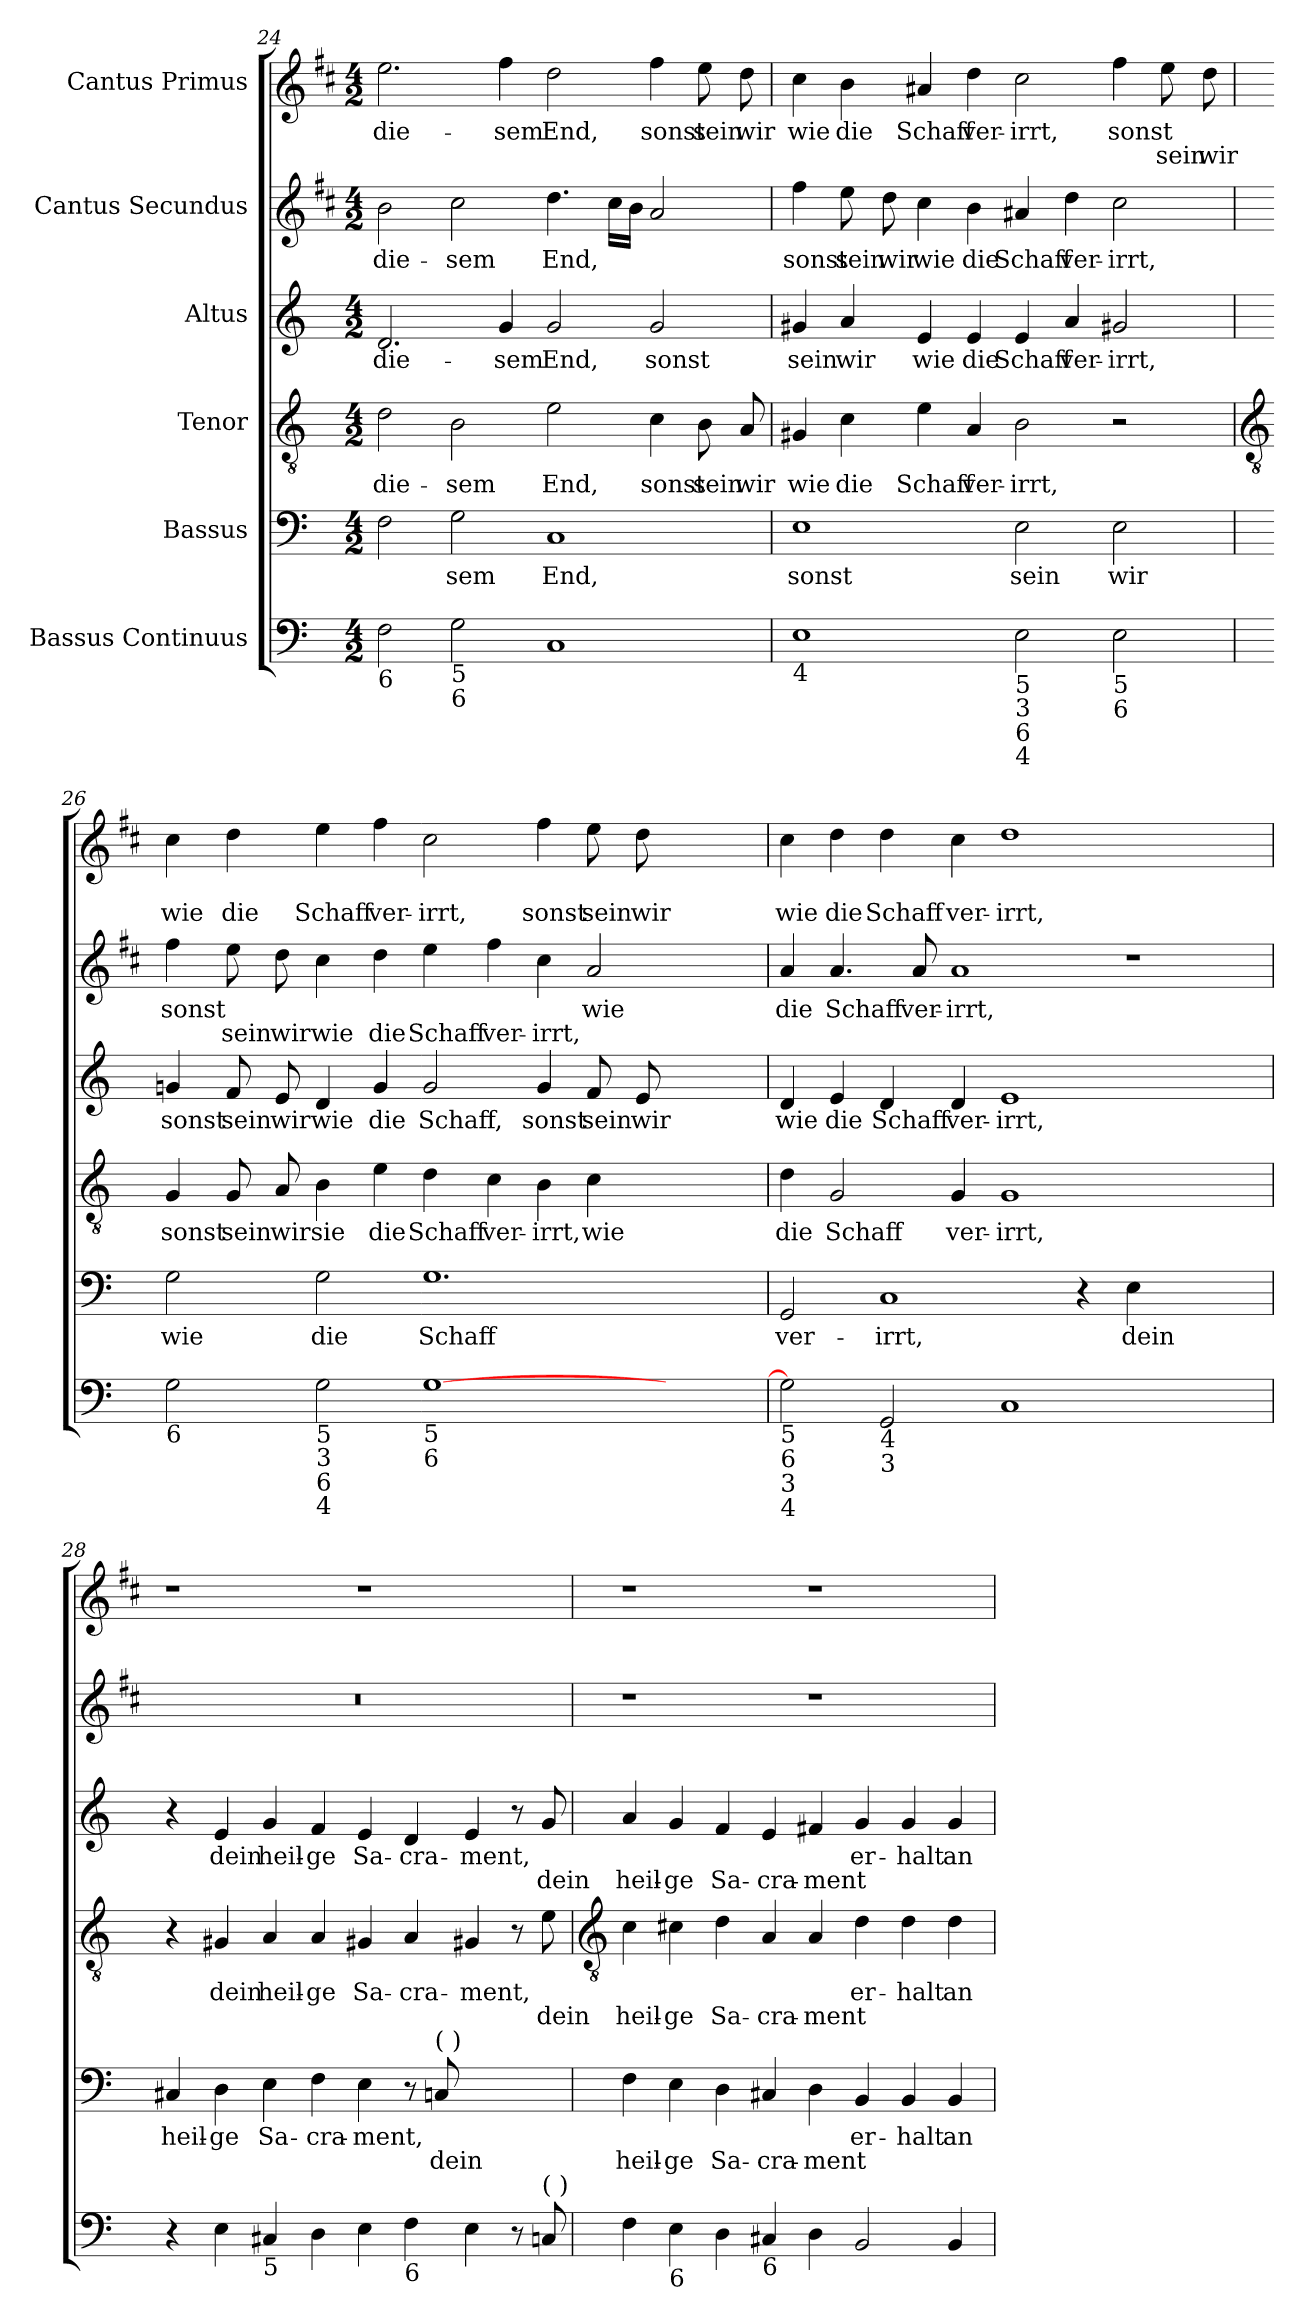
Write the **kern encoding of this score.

**kern	**kern	**text	**text	**kern	**text	**text	**kern	**text	**text	**kern	**text	**text	**kern	**text	**text
*part6	*part5	*part5	*part5	*part4	*part4	*part4	*part3	*part3	*part3	*part2	*part2	*part2	*part1	*part1	*part1
*staff6	*staff5	*staff5	*staff5	*staff4	*staff4	*staff4	*staff3	*staff3	*staff3	*staff2	*staff2	*staff2	*staff1	*staff1	*staff1
*I"Bassus Continuus	*I"Bassus	*	*	*I"Tenor	*	*	*I"Altus	*	*	*I"Cantus Secundus	*	*	*I"Cantus Primus	*	*
!!LO:LB:g=z
*clefF4	*clefF4	*	*	*clefGv2	*	*	*clefG2	*	*	*clefG2	*	*	*clefG2	*	*
*	*	*	*	*	*	*	*	*	*	*ITrd1c2	*	*	*ITrd1c2	*	*
*k[]	*k[]	*	*	*k[]	*	*	*k[]	*	*	*k[]	*	*	*k[]	*	*
*C:	*C:	*	*	*C:	*	*	*C:	*	*	*C:	*	*	*C:	*	*
*M4/2	*M4/2	*	*	*M4/2	*	*	*M4/2	*	*	*M4/2	*	*	*M4/2	*	*
=24	=24	=24	=24	=24	=24	=24	=24	=24	=24	=24	=24	=24	=24	=24	=24
!LO:TX:b:t=6	!	!	!	!	!	!	!	!	!	!	!	!	!	!	!
!	!	!	!	!	!LO:LY:b	!	!	!LO:LY:b	!	!	!LO:LY:b	!	!	!LO:LY:b	!
2F	2F	.	.	2d	die-	.	2.d	die-	.	2a	die-	.	2.dd	die-	.
!LO:TX:b:t=5	!	!	!	!	!	!	!	!	!	!	!	!	!	!	!
!LO:TX:b:t=6	!	!	!	!	!	!	!	!	!	!	!	!	!	!	!
!	!	!LO:LY:b	!	!	!LO:LY:b	!	!	!	!	!	!LO:LY:b	!	!	!	!
2G	2G	-sem	.	2B	-sem	.	.	.	.	2b	-sem	.	.	.	.
!	!	!	!	!	!	!	!	!LO:LY:b	!	!	!	!	!	!LO:LY:b	!
.	.	.	.	.	.	.	4g	-sem	.	.	.	.	4ee	-sem	.
!	!	!LO:LY:b	!	!	!LO:LY:b	!	!	!LO:LY:b	!	!	!LO:LY:b	!	!	!LO:LY:b	!
1C	1C	End,	.	2e	End,	.	2g	End,	.	4.cc	End,	.	2cc	End,	.
.	.	.	.	.	.	.	.	.	.	16bLL	.	.	.	.	.
.	.	.	.	.	.	.	.	.	.	16aJJ	.	.	.	.	.
!	!	!	!	!	!LO:LY:b	!	!	!LO:LY:b	!	!	!	!	!	!LO:LY:b	!
.	.	.	.	4c	sonst	.	2g	sonst	.	2g	.	.	4ee	sonst	.
!	!	!	!	!	!LO:LY:b	!	!	!	!	!	!	!	!	!LO:LY:b	!
.	.	.	.	8B	sein	.	.	.	.	.	.	.	8dd	sein	.
!	!	!	!	!	!LO:LY:b	!	!	!	!	!	!	!	!	!LO:LY:b	!
.	.	.	.	8A	wir	.	.	.	.	.	.	.	8cc	wir	.
=25	=25	=25	=25	=25	=25	=25	=25	=25	=25	=25	=25	=25	=25	=25	=25
!LO:TX:b:t=4	!	!	!	!	!	!	!	!	!	!	!	!	!	!	!
!	!	!LO:LY:b	!	!	!LO:LY:b	!	!	!LO:LY:b	!	!	!LO:LY:b	!	!	!LO:LY:b	!
1E	1E	sonst	.	4G#X	wie	.	4g#X	sein	.	4ee	sonst	.	4b	wie	.
!	!	!	!	!	!LO:LY:b	!	!	!LO:LY:b	!	!	!LO:LY:b	!	!	!LO:LY:b	!
.	.	.	.	4c	die	.	4a	wir	.	8dd	sein	.	4a	die	.
!	!	!	!	!	!	!	!	!	!	!	!LO:LY:b	!	!	!	!
.	.	.	.	.	.	.	.	.	.	8cc	wir	.	.	.	.
!	!	!	!	!	!LO:LY:b	!	!	!LO:LY:b	!	!	!LO:LY:b	!	!	!LO:LY:b	!
.	.	.	.	4e	Schaff	.	4e	wie	.	4b	wie	.	4g#X	Schaff	.
!	!	!	!	!	!LO:LY:b	!	!	!LO:LY:b	!	!	!LO:LY:b	!	!	!LO:LY:b	!
.	.	.	.	4A	ver-	.	4e	die	.	4a	die	.	4cc	ver-	.
!LO:TX:b:t=5\n3	!	!	!	!	!	!	!	!	!	!	!	!	!	!	!
!LO:TX:b:t=6\n4	!	!	!	!	!	!	!	!	!	!	!	!	!	!	!
!	!	!LO:LY:b	!	!	!LO:LY:b	!	!	!LO:LY:b	!	!	!LO:LY:b	!	!	!LO:LY:b	!
2E	2E	sein	.	2B	-irrt,	.	4e	Schaff	.	4g#X	Schaff	.	2b	-irrt,	.
!	!	!	!	!	!	!	!	!LO:LY:b	!	!	!LO:LY:b	!	!	!	!
.	.	.	.	.	.	.	4a	ver-	.	4cc	ver-	.	.	.	.
!LO:TX:b:t=5	!	!	!	!	!	!	!	!	!	!	!	!	!	!	!
!LO:TX:b:t=6	!	!	!	!	!	!	!	!	!	!	!	!	!	!	!
!	!	!LO:LY:b	!	!	!	!	!	!LO:LY:b	!	!	!LO:LY:b	!	!	!LO:LY:b	!
2E	2E	wir	.	2r	.	.	2g#X	-irrt,	.	2b	-irrt,	.	4ee	sonst	.
!	!	!	!	!	!	!	!	!	!	!	!	!	!	!	!LO:LY:b
.	.	.	.	.	.	.	.	.	.	.	.	.	8dd	.	sein
!	!	!	!	!	!	!	!	!	!	!	!	!	!	!	!LO:LY:b
.	.	.	.	.	.	.	.	.	.	.	.	.	8cc	.	wir
!!LO:LB:g=z
=26	=26	=26	=26	=26	=26	=26	=26	=26	=26	=26	=26	=26	=26	=26	=26
*	*	*	*	*clefGv2	*	*	*	*	*	*	*	*	*	*	*
!LO:TX:b:t=6	!	!	!	!	!	!	!	!	!	!	!	!	!	!	!
!	!	!LO:LY:b	!	!	!LO:LY:b	!	!	!LO:LY:b	!	!	!LO:LY:b	!	!	!	!LO:LY:b
2G	2G	wie	.	4G	sonst	.	4gn	sonst	.	4ee	sonst	.	4b	.	wie
!	!	!	!	!	!LO:LY:b	!	!	!LO:LY:b	!	!	!	!LO:LY:b	!	!	!LO:LY:b
.	.	.	.	8G	sein	.	8f	sein	.	8dd	.	sein	4cc	.	die
!	!	!	!	!	!LO:LY:b	!	!	!LO:LY:b	!	!	!	!LO:LY:b	!	!	!
.	.	.	.	8A	wir	.	8e	wir	.	8cc	.	wir	.	.	.
!LO:TX:b:t=5\n3	!	!	!	!	!	!	!	!	!	!	!	!	!	!	!
!LO:TX:b:t=6\n4	!	!	!	!	!	!	!	!	!	!	!	!	!	!	!
!	!	!LO:LY:b	!	!	!LO:LY:b	!	!	!LO:LY:b	!	!	!	!LO:LY:b	!	!	!LO:LY:b
2G	2G	die	.	4B	sie	.	4d	wie	.	4b	.	wie	4dd	.	Schaff
!	!	!	!	!	!LO:LY:b	!	!	!LO:LY:b	!	!	!	!LO:LY:b	!	!	!LO:LY:b
.	.	.	.	4e	die	.	4g	die	.	4cc	.	die	4ee	.	ver-
!LO:TX:b:t=5	!	!	!	!	!	!	!	!	!	!	!	!	!	!	!
!LO:TX:b:t=6	!	!	!	!	!	!	!	!	!	!	!	!	!	!	!
!	!	!LO:LY:b	!	!	!LO:LY:b	!	!	!LO:LY:b	!	!	!	!LO:LY:b	!	!	!LO:LY:b
[1G	1.G	Schaff	.	4d	Schaff	.	2g	Schaff,	.	4dd	.	Schaff	2b	.	-irrt,
!	!	!	!	!	!LO:LY:b	!	!	!	!	!	!	!LO:LY:b	!	!	!
.	.	.	.	4c	ver-	.	.	.	.	4ee	.	ver-	.	.	.
!	!	!	!	!	!LO:LY:b	!	!	!LO:LY:b	!	!	!	!LO:LY:b	!	!	!LO:LY:b
.	.	.	.	4B	-irrt,	.	4g	sonst	.	4b	.	-irrt,	4ee	.	sonst
!	!	!	!	!	!LO:LY:b	!	!	!LO:LY:b	!	!	!LO:LY:b	!	!	!	!LO:LY:b
.	.	.	.	4c	wie	.	8f	sein	.	2g	wie	.	8dd	.	sein
!	!	!	!	!	!	!	!	!LO:LY:b	!	!	!	!	!	!	!LO:LY:b
.	.	.	.	.	.	.	8e	wir	.	.	.	.	8cc	.	wir
2ryy	.	.	.	2ryy	.	.	2ryy	.	.	.	.	.	2ryy	.	.
.	.	.	.	.	.	.	.	.	.	4ryy	.	.	.	.	.
=27	=27	=27	=27	=27	=27	=27	=27	=27	=27	=27	=27	=27	=27	=27	=27
!LO:TX:b:t=5	!	!	!	!	!	!	!	!	!	!	!	!	!	!	!
!LO:TX:b:t=6	!	!	!	!	!	!	!	!	!	!	!	!	!	!	!
!LO:TX:b:t=3	!	!	!	!	!	!	!	!	!	!	!	!	!	!	!
!LO:TX:b:t=4	!	!	!	!	!	!	!	!	!	!	!	!	!	!	!
!	!	!LO:LY:b	!	!	!LO:LY:b	!	!	!LO:LY:b	!	!	!LO:LY:b	!	!	!	!LO:LY:b
2G]	2GG	ver-	.	4d	die	.	4d	wie	.	4g	die	.	4b	.	wie
!	!	!	!	!	!LO:LY:b	!	!	!LO:LY:b	!	!	!LO:LY:b	!	!	!	!LO:LY:b
.	.	.	.	2G	Schaff	.	4e	die	.	4.g	Schaff	.	4cc	.	die
!LO:TX:b:t=4	!	!	!	!	!	!	!	!	!	!	!	!	!	!	!
!LO:TX:b:t=3	!	!	!	!	!	!	!	!	!	!	!	!	!	!	!
!	!	!LO:LY:b	!	!	!	!	!	!LO:LY:b	!	!	!	!	!	!	!LO:LY:b
2GG	1C	-irrt,	.	.	.	.	4d	Schaff	.	.	.	.	4cc	.	Schaff
!	!	!	!	!	!	!	!	!	!	!	!LO:LY:b	!	!	!	!
.	.	.	.	.	.	.	.	.	.	8g	ver-	.	.	.	.
!	!	!	!	!	!LO:LY:b	!	!	!LO:LY:b	!	!	!LO:LY:b	!	!	!	!LO:LY:b
.	.	.	.	4G	ver-	.	4d	ver-	.	1g	-irrt,	.	4b	.	ver-
!	!	!	!	!	!LO:LY:b	!	!	!LO:LY:b	!	!	!	!	!	!	!LO:LY:b
1C	.	.	.	1G	-irrt,	.	1e	-irrt,	.	.	.	.	1cc	.	-irrt,
.	4r	.	.	.	.	.	.	.	.	.	.	.	.	.	.
!	!	!LO:LY:b	!	!	!	!	!	!	!	!	!	!	!	!	!
.	4E	dein	.	.	.	.	.	.	.	1r	.	.	.	.	.
2.ryy	2.ryy	.	.	2.ryy	.	.	2.ryy	.	.	.	.	.	2.ryy	.	.
=28	=28	=28	=28	=28	=28	=28	=28	=28	=28	=28	=28	=28	=28	=28	=28
!	!	!LO:LY:b	!	!	!	!	!	!	!	!	!	!	!	!	!
4r	4C#X	heil-	.	4r	.	.	4r	.	.	0r	.	.	1r	.	.
!	!	!LO:LY:b	!	!	!LO:LY:b	!	!	!LO:LY:b	!	!	!	!	!	!	!
4E	4D	-ge	.	4G#X	dein	.	4e	dein	.	.	.	.	.	.	.
!LO:TX:b:t=5	!	!	!	!	!	!	!	!	!	!	!	!	!	!	!
!	!	!LO:LY:b	!	!	!LO:LY:b	!	!	!LO:LY:b	!	!	!	!	!	!	!
4C#X	4E	Sa-	.	4A	heil-	.	4g	heil-	.	.	.	.	.	.	.
!	!	!LO:LY:b	!	!	!LO:LY:b	!	!	!LO:LY:b	!	!	!	!	!	!	!
4D	4F	-cra-	.	4A	-ge	.	4f	-ge	.	.	.	.	.	.	.
!	!	!LO:LY:b	!	!	!LO:LY:b	!	!	!LO:LY:b	!	!	!	!	!	!	!
4E	4E	-ment,	.	4G#X	Sa-	.	4e	Sa-	.	.	.	.	1r	.	.
!LO:TX:b:t=6	!	!	!	!	!	!	!	!	!	!	!	!	!	!	!
!	!	!	!	!	!LO:LY:b	!	!	!LO:LY:b	!	!	!	!	!	!	!
4F	8r	.	.	4A	-cra-	.	4d	-cra-	.	.	.	.	.	.	.
!	!LO:TX:a:t=(  )	!	!	!	!	!	!	!	!	!	!	!	!	!	!
!	!	!	!LO:LY:b	!	!	!	!	!	!	!	!	!	!	!	!
.	8C	.	dein	.	.	.	.	.	.	.	.	.	.	.	.
!	!	!	!	!	!LO:LY:b	!	!	!LO:LY:b	!	!	!	!	!	!	!
4E	2ryy	.	.	4G#X	-ment,	.	4e	-ment,	.	.	.	.	.	.	.
8r	.	.	.	8r	.	.	8r	.	.	.	.	.	.	.	.
!LO:TX:a:t=(  )	!	!	!	!	!	!	!	!	!	!	!	!	!	!	!
!	!	!	!	!	!	!LO:LY:b	!	!	!LO:LY:b	!	!	!	!	!	!
8C	.	.	.	8e	.	dein	8g	.	dein	.	.	.	.	.	.
!!LO:LB:g=z
=29	=29	=29	=29	=29	=29	=29	=29	=29	=29	=29	=29	=29	=29	=29	=29
*	*	*	*	*clefGv2	*	*	*	*	*	*	*	*	*	*	*
!	!	!	!LO:LY:b	!	!	!LO:LY:b	!	!	!LO:LY:b	!	!	!	!	!	!
4F	4F	.	heil-	4c	.	heil-	4a	.	heil-	1r	.	.	1r	.	.
!LO:TX:b:t=6	!	!	!	!	!	!	!	!	!	!	!	!	!	!	!
!	!	!	!LO:LY:b	!	!	!LO:LY:b	!	!	!LO:LY:b	!	!	!	!	!	!
4E	4E	.	-ge	4c#X	.	-ge	4g	.	-ge	.	.	.	.	.	.
!	!	!	!LO:LY:b	!	!	!LO:LY:b	!	!	!LO:LY:b	!	!	!	!	!	!
4D	4D	.	Sa-	4d	.	Sa-	4f	.	Sa-	.	.	.	.	.	.
!LO:TX:b:t=6	!	!	!	!	!	!	!	!	!	!	!	!	!	!	!
!	!	!	!LO:LY:b	!	!	!LO:LY:b	!	!	!LO:LY:b	!	!	!	!	!	!
4C#X	4C#X	.	-cra-	4A	.	-cra-	4e	.	-cra-	.	.	.	.	.	.
!	!	!	!LO:LY:b	!	!	!LO:LY:b	!	!	!LO:LY:b	!	!	!	!	!	!
4D	4D	.	-ment	4A	.	-ment	4f#X	.	-ment	1r	.	.	1r	.	.
!	!	!LO:LY:b	!	!	!LO:LY:b	!	!	!LO:LY:b	!	!	!	!	!	!	!
2BB	4BB	er-	.	4d	er-	.	4g	er-	.	.	.	.	.	.	.
!	!	!LO:LY:b	!	!	!LO:LY:b	!	!	!LO:LY:b	!	!	!	!	!	!	!
.	4BB	-halt	.	4d	-halt	.	4g	-halt	.	.	.	.	.	.	.
!	!	!LO:LY:b	!	!	!LO:LY:b	!	!	!LO:LY:b	!	!	!	!	!	!	!
4BB	4BB	an	.	4d	an	.	4g	an	.	.	.	.	.	.	.
=	=	=	=	=	=	=	=	=	=	=	=	=	=	=	=
*-	*-	*-	*-	*-	*-	*-	*-	*-	*-	*-	*-	*-	*-	*-	*-
